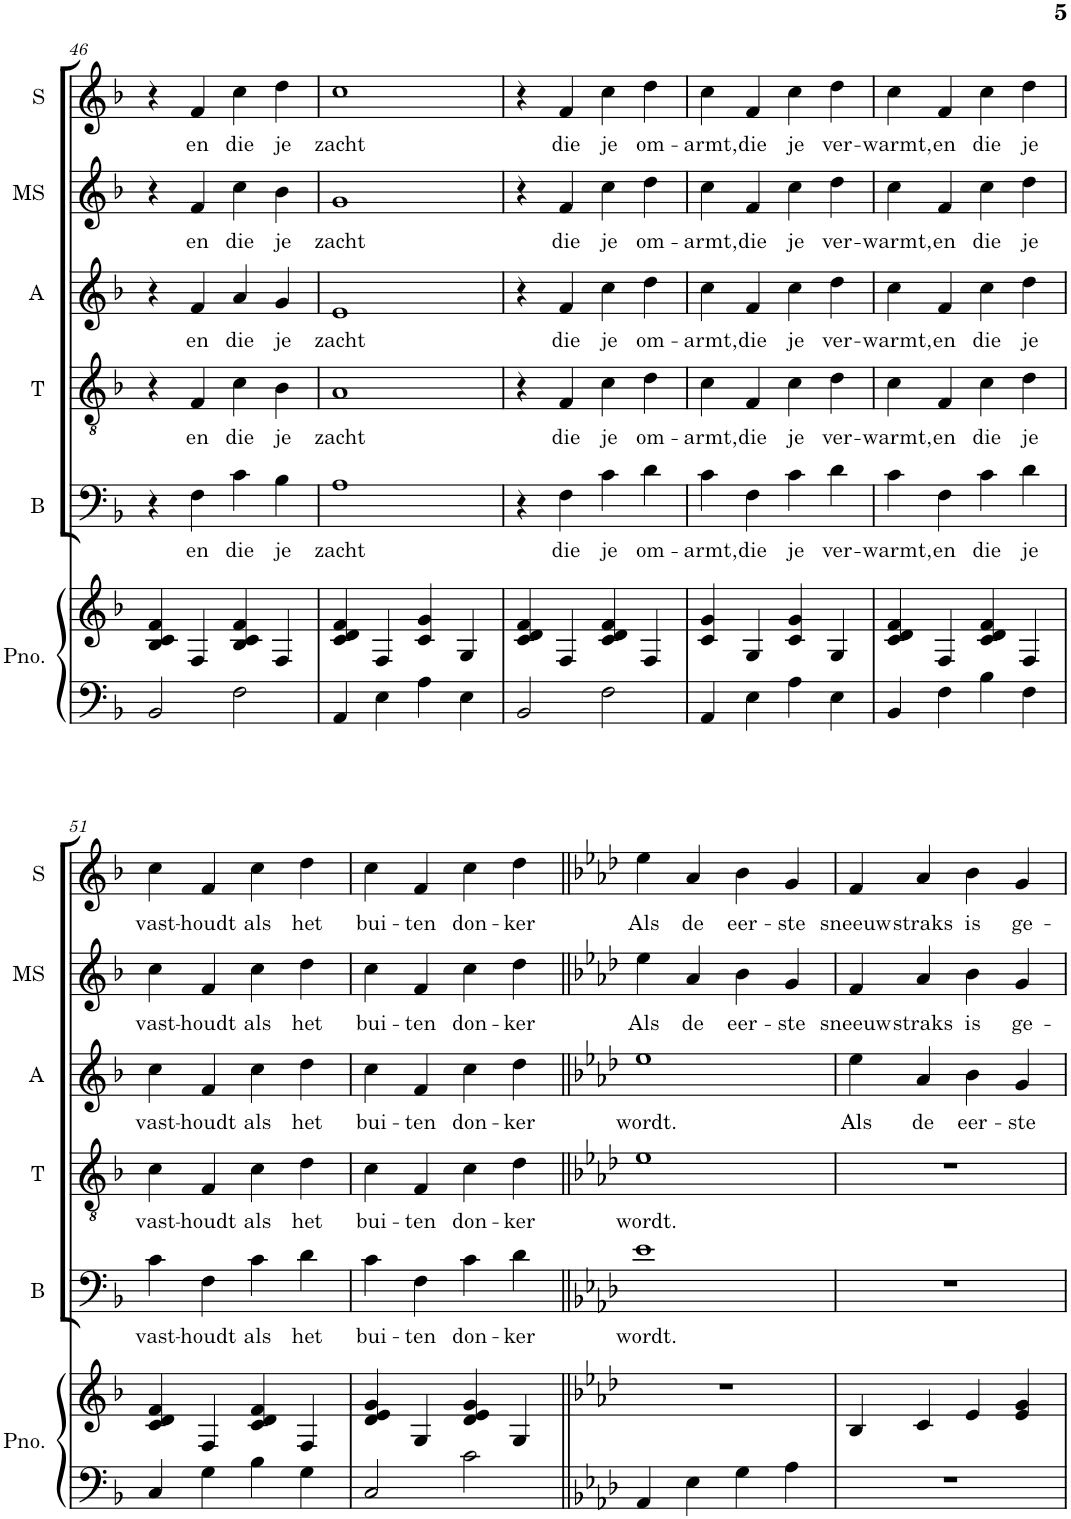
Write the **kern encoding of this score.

**kern	**kern	**kern	**text	**kern	**text	**kern	**text	**kern	**text	**kern	**text	**kern
*part7	*part7	*part6	*part6	*part5	*part5	*part4	*part4	*part3	*part3	*part2	*part2	*part1
*staff8	*staff7	*staff6	*staff6	*staff5	*staff5	*staff4	*staff4	*staff3	*staff3	*staff2	*staff2	*staff1
*I"Piano	*	*I"Bas	*	*I"Tenor	*	*I"Alt	*	*I"Mezzo-sopraan	*	*I"Sopraan	*	*I"Solo
*I'Pno.	*	*I'B	*	*I'T	*	*I'A	*	*I'MS	*	*I'S	*	*I'Solo
!!LO:PB:g=z
*clefF4	*clefG2	*clefF4	*	*clefGv2	*	*clefG2	*	*clefG2	*	*clefG2	*	*clefG2
*k[b-]	*k[b-]	*k[b-]	*	*k[b-]	*	*k[b-]	*	*k[b-]	*	*k[b-]	*	*k[b-]
*M4/4	*M4/4	*M4/4	*	*M4/4	*	*M4/4	*	*M4/4	*	*M4/4	*	*M4/4
=46	=46	=46	=46	=46	=46	=46	=46	=46	=46	=46	=46	=46
2BB-/	4B-/ 4c/ 4f/	4r	.	4r	.	4r	.	4r	.	4r	.	1r
!	!	!	!LO:LY:b	!	!LO:LY:b	!	!LO:LY:b	!	!LO:LY:b	!	!LO:LY:b	!
.	4F/	4F\	en	4F/	en	4f/	en	4f/	en	4f/	en	.
!	!	!	!LO:LY:b	!	!LO:LY:b	!	!LO:LY:b	!	!LO:LY:b	!	!LO:LY:b	!
2F\	4B-/ 4c/ 4f/	4c\	die	4c\	die	4a/	die	4cc\	die	4cc\	die	.
!	!	!	!LO:LY:b	!	!LO:LY:b	!	!LO:LY:b	!	!LO:LY:b	!	!LO:LY:b	!
.	4F/	4B-\	je	4B-\	je	4g/	je	4b-\	je	4dd\	je	.
=47	=47	=47	=47	=47	=47	=47	=47	=47	=47	=47	=47	=47
!	!	!	!LO:LY:b	!	!LO:LY:b	!	!LO:LY:b	!	!LO:LY:b	!	!LO:LY:b	!
4AA/	4c/ 4d/ 4f/	1A	zacht	1A	zacht	1e	zacht	1g	zacht	1cc	zacht	1r
4E\	4F/	.	.	.	.	.	.	.	.	.	.	.
4A\	4c/ 4g/	.	.	.	.	.	.	.	.	.	.	.
4E\	4G/	.	.	.	.	.	.	.	.	.	.	.
=48	=48	=48	=48	=48	=48	=48	=48	=48	=48	=48	=48	=48
2BB-/	4c/ 4d/ 4f/	4r	.	4r	.	4r	.	4r	.	4r	.	1r
!	!	!	!LO:LY:b	!	!LO:LY:b	!	!LO:LY:b	!	!LO:LY:b	!	!LO:LY:b	!
.	4F/	4F\	die	4F/	die	4f/	die	4f/	die	4f/	die	.
!	!	!	!LO:LY:b	!	!LO:LY:b	!	!LO:LY:b	!	!LO:LY:b	!	!LO:LY:b	!
2F\	4c/ 4d/ 4f/	4c\	je	4c\	je	4cc\	je	4cc\	je	4cc\	je	.
!	!	!	!LO:LY:b	!	!LO:LY:b	!	!LO:LY:b	!	!LO:LY:b	!	!LO:LY:b	!
.	4F/	4d\	om-	4d\	om-	4dd\	om-	4dd\	om-	4dd\	om-	.
=49	=49	=49	=49	=49	=49	=49	=49	=49	=49	=49	=49	=49
!	!	!	!LO:LY:b	!	!LO:LY:b	!	!LO:LY:b	!	!LO:LY:b	!	!LO:LY:b	!
4AA/	4c/ 4g/	4c\	-armt,	4c\	-armt,	4cc\	-armt,	4cc\	-armt,	4cc\	-armt,	1r
!	!	!	!LO:LY:b	!	!LO:LY:b	!	!LO:LY:b	!	!LO:LY:b	!	!LO:LY:b	!
4E\	4G/	4F\	die	4F/	die	4f/	die	4f/	die	4f/	die	.
!	!	!	!LO:LY:b	!	!LO:LY:b	!	!LO:LY:b	!	!LO:LY:b	!	!LO:LY:b	!
4A\	4c/ 4g/	4c\	je	4c\	je	4cc\	je	4cc\	je	4cc\	je	.
!	!	!	!LO:LY:b	!	!LO:LY:b	!	!LO:LY:b	!	!LO:LY:b	!	!LO:LY:b	!
4E\	4G/	4d\	ver-	4d\	ver-	4dd\	ver-	4dd\	ver-	4dd\	ver-	.
=50	=50	=50	=50	=50	=50	=50	=50	=50	=50	=50	=50	=50
!	!	!	!LO:LY:b	!	!LO:LY:b	!	!LO:LY:b	!	!LO:LY:b	!	!LO:LY:b	!
4BB-/	4c/ 4d/ 4f/	4c\	-warmt,	4c\	-warmt,	4cc\	-warmt,	4cc\	-warmt,	4cc\	-warmt,	1r
!	!	!	!LO:LY:b	!	!LO:LY:b	!	!LO:LY:b	!	!LO:LY:b	!	!LO:LY:b	!
4F\	4F/	4F\	en	4F/	en	4f/	en	4f/	en	4f/	en	.
!	!	!	!LO:LY:b	!	!LO:LY:b	!	!LO:LY:b	!	!LO:LY:b	!	!LO:LY:b	!
4B-\	4c/ 4d/ 4f/	4c\	die	4c\	die	4cc\	die	4cc\	die	4cc\	die	.
!	!	!	!LO:LY:b	!	!LO:LY:b	!	!LO:LY:b	!	!LO:LY:b	!	!LO:LY:b	!
4F\	4F/	4d\	je	4d\	je	4dd\	je	4dd\	je	4dd\	je	.
!!LO:LB:g=z
=51	=51	=51	=51	=51	=51	=51	=51	=51	=51	=51	=51	=51
!	!	!	!LO:LY:b	!	!LO:LY:b	!	!LO:LY:b	!	!LO:LY:b	!	!LO:LY:b	!
4C/	4c/ 4d/ 4f/	4c\	vast-	4c\	vast-	4cc\	vast-	4cc\	vast-	4cc\	vast-	1r
!	!	!	!LO:LY:b	!	!LO:LY:b	!	!LO:LY:b	!	!LO:LY:b	!	!LO:LY:b	!
4G\	4F/	4F\	-houdt	4F/	-houdt	4f/	-houdt	4f/	-houdt	4f/	-houdt	.
!	!	!	!LO:LY:b	!	!LO:LY:b	!	!LO:LY:b	!	!LO:LY:b	!	!LO:LY:b	!
4B-\	4c/ 4d/ 4f/	4c\	als	4c\	als	4cc\	als	4cc\	als	4cc\	als	.
!	!	!	!LO:LY:b	!	!LO:LY:b	!	!LO:LY:b	!	!LO:LY:b	!	!LO:LY:b	!
4G\	4F/	4d\	het	4d\	het	4dd\	het	4dd\	het	4dd\	het	.
=52	=52	=52	=52	=52	=52	=52	=52	=52	=52	=52	=52	=52
!	!	!	!LO:LY:b	!	!LO:LY:b	!	!LO:LY:b	!	!LO:LY:b	!	!LO:LY:b	!
2C/	4d/ 4e/ 4g/	4c\	bui-	4c\	bui-	4cc\	bui-	4cc\	bui-	4cc\	bui-	1r
!	!	!	!LO:LY:b	!	!LO:LY:b	!	!LO:LY:b	!	!LO:LY:b	!	!LO:LY:b	!
.	4G/	4F\	-ten	4F/	-ten	4f/	-ten	4f/	-ten	4f/	-ten	.
!	!	!	!LO:LY:b	!	!LO:LY:b	!	!LO:LY:b	!	!LO:LY:b	!	!LO:LY:b	!
2c\	4d/ 4e/ 4g/	4c\	don-	4c\	don-	4cc\	don-	4cc\	don-	4cc\	don-	.
!	!	!	!LO:LY:b	!	!LO:LY:b	!	!LO:LY:b	!	!LO:LY:b	!	!LO:LY:b	!
.	4G/	4d\	-ker	4d\	-ker	4dd\	-ker	4dd\	-ker	4dd\	-ker	.
=53||	=53||	=53||	=53||	=53||	=53||	=53||	=53||	=53||	=53||	=53||	=53||	=53||
*k[b-e-a-d-]	*k[b-e-a-d-]	*k[b-e-a-d-]	*	*k[b-e-a-d-]	*	*k[b-e-a-d-]	*	*k[b-e-a-d-]	*	*k[b-e-a-d-]	*	*k[b-e-a-d-]
!	!	!	!LO:LY:b	!	!LO:LY:b	!	!LO:LY:b	!	!LO:LY:b	!	!LO:LY:b	!
4AA-/	1r	1e-	wordt.	1e-	wordt.	1ee-	wordt.	4ee-\	Als	4ee-\	Als	1r
!	!	!	!	!	!	!	!	!	!LO:LY:b	!	!LO:LY:b	!
4E-\	.	.	.	.	.	.	.	4a-/	de	4a-/	de	.
!	!	!	!	!	!	!	!	!	!LO:LY:b	!	!LO:LY:b	!
4G\	.	.	.	.	.	.	.	4b-\	eer-	4b-\	eer-	.
!	!	!	!	!	!	!	!	!	!LO:LY:b	!	!LO:LY:b	!
4A-\	.	.	.	.	.	.	.	4g/	-ste	4g/	-ste	.
=54	=54	=54	=54	=54	=54	=54	=54	=54	=54	=54	=54	=54
!	!	!	!	!	!	!	!LO:LY:b	!	!LO:LY:b	!	!LO:LY:b	!
1r	4B-/	1r	.	1r	.	4ee-\	Als	4f/	sneeuw	4f/	sneeuw	1r
!	!	!	!	!	!	!	!LO:LY:b	!	!LO:LY:b	!	!LO:LY:b	!
.	4c/	.	.	.	.	4a-/	de	4a-/	straks	4a-/	straks	.
!	!	!	!	!	!	!	!LO:LY:b	!	!LO:LY:b	!	!LO:LY:b	!
.	4e-/	.	.	.	.	4b-\	eer-	4b-\	is	4b-\	is	.
!	!	!	!	!	!	!	!LO:LY:b	!	!LO:LY:b	!	!LO:LY:b	!
.	4e-/ 4g/	.	.	.	.	4g/	-ste	4g/	ge-	4g/	ge-	.
=	=	=	=	=	=	=	=	=	=	=	=	=
*-	*-	*-	*-	*-	*-	*-	*-	*-	*-	*-	*-	*-
